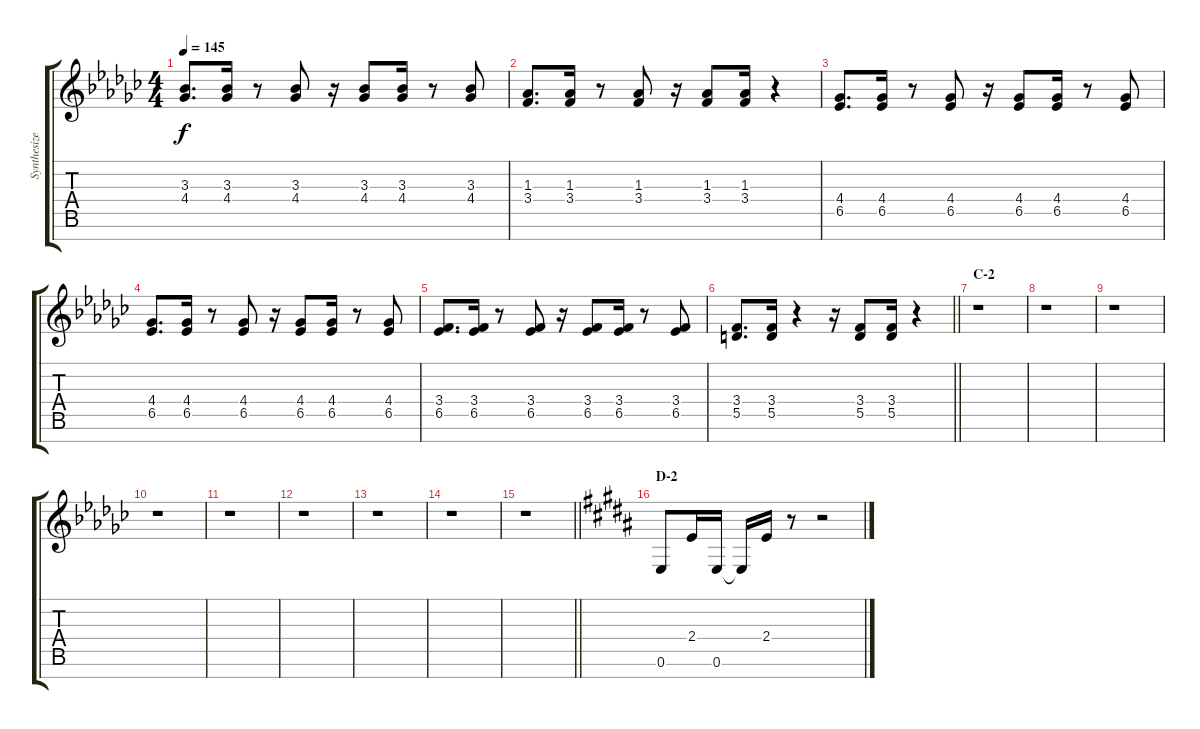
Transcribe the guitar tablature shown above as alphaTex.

\track ("Synthesizer II" "Synthesize") {instrument lead1square}
\staff {score tabs}
\tuning (E5 B4 G4 D4 A3 E3 B2) {hide}
\ts (4 4)
\tempo 145
\clef g2
\ks gb
(3.3 4.4).8{d dy f} (3.3 4.4).16 r.8 (3.3 4.4).8 r.16 (3.3 4.4).8 (3.3 4.4).16 r.8 (3.3 4.4).8 |
(1.3 3.4).8{d} (1.3 3.4).16 r.8 (1.3 3.4).8 r.16 (1.3 3.4).8 (1.3 3.4).16 r.4 |
(4.4 6.5).8{d} (4.4 6.5).16 r.8 (4.4 6.5).8 r.16 (4.4 6.5).8 (4.4 6.5).16 r.8 (4.4 6.5).8 |
(4.4 6.5).8{d} (4.4 6.5).16 r.8 (4.4 6.5).8 r.16 (4.4 6.5).8 (4.4 6.5).16 r.8 (4.4 6.5).8 |
(3.4 6.5).8{d} (3.4 6.5).16 r.8 (3.4 6.5).8 r.16 (3.4 6.5).8 (3.4 6.5).16 r.8 (3.4 6.5).8 |
\barLineRight lightlight
(3.4 5.5).8{d} (3.4 5.5).16 r.4 r.16 (3.4 5.5).8 (3.4 5.5).16 r.4 |
\section ("" "C-2")
r.1 |
r.1 |
r.1 |
r.1 |
r.1 |
r.1 |
r.1 |
r.1 |
\barLineRight lightlight
r.1 |
\section ("" "D-2")
\ks b
0.6.8 2.4.16 0.6.16 0.6{t}.16 2.4.16 r.8 r.2
